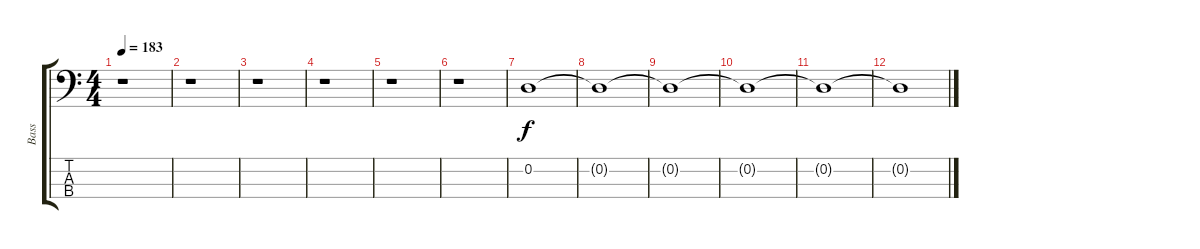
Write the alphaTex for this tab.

\track ("Bass" "Bass") {instrument electricbassfinger}
\staff {score tabs}
\tuning (G2 D2 A1 E1) {hide}
\ts (4 4)
\tempo 183
\clef f4
\ks c
r.1{dy f} |
r.1 |
r.1 |
r.1 |
r.1 |
r.1 |
0.2.1 |
0.2{t}.1 |
0.2{t}.1 |
0.2{t}.1 |
0.2{t}.1 |
0.2{t}.1
